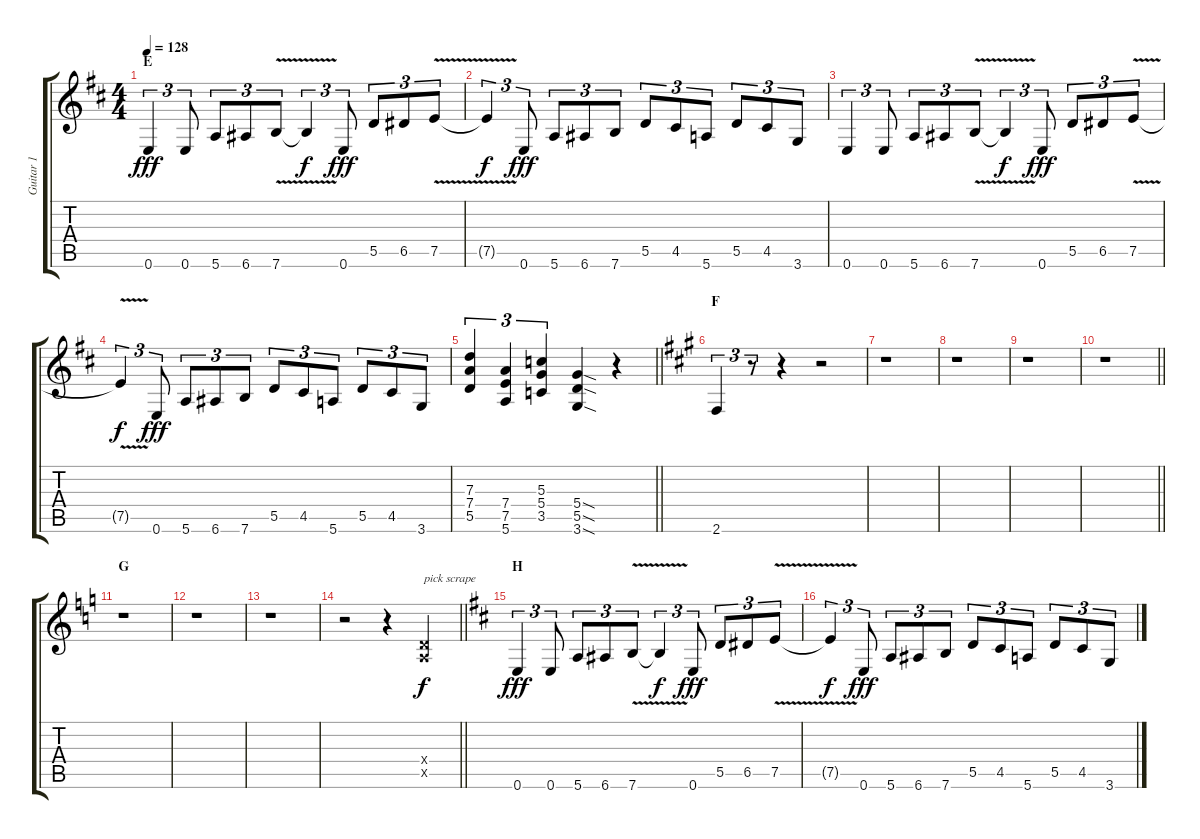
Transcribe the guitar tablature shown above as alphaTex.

\track ("Guitar 1" "Guitar 1") {instrument distortionguitar}
\staff {score tabs}
\tuning (E4 B3 G3 D3 A2 E2) {hide}
\ts (4 4)
\section ("" "E")
\tempo 128
\clef g2
\ks d
0.6.4{tu (3 2) dy fff} 0.6.8{tu (3 2)} 5.6.8{tu (3 2)} 6.6.8{tu (3 2)} 7.6{v}.8{tu (3 2)} 7.6{t}.4{tu (3 2) dy f} 0.6.8{tu (3 2) dy fff} 5.5.8{tu (3 2)} 6.5.8{tu (3 2)} 7.5{v}.8{tu (3 2)} |
7.5{t}.4{tu (3 2) dy f} 0.6.8{tu (3 2) dy fff} 5.6.8{tu (3 2)} 6.6.8{tu (3 2)} 7.6.8{tu (3 2)} 5.5.8{tu (3 2)} 4.5.8{tu (3 2)} 5.6.8{tu (3 2)} 5.5.8{tu (3 2)} 4.5.8{tu (3 2)} 3.6.8{tu (3 2)} |
0.6.4{tu (3 2)} 0.6.8{tu (3 2)} 5.6.8{tu (3 2)} 6.6.8{tu (3 2)} 7.6{v}.8{tu (3 2)} 7.6{t}.4{tu (3 2) dy f} 0.6.8{tu (3 2) dy fff} 5.5.8{tu (3 2)} 6.5.8{tu (3 2)} 7.5{v}.8{tu (3 2)} |
7.5{t}.4{tu (3 2) dy f} 0.6.8{tu (3 2) dy fff} 5.6.8{tu (3 2)} 6.6.8{tu (3 2)} 7.6.8{tu (3 2)} 5.5.8{tu (3 2)} 4.5.8{tu (3 2)} 5.6.8{tu (3 2)} 5.5.8{tu (3 2)} 4.5.8{tu (3 2)} 3.6.8{tu (3 2)} |
\barLineRight lightlight
(7.3 7.4 5.5).4{tu (3 2)} (7.4 7.5 5.6).4{tu (3 2)} (5.3 5.4 3.5).4{tu (3 2)} (5.4{sod} 5.5{sod} 3.6{sod}).4 r.4 |
\section ("" "F")
\ks a
2.6.4{tu (3 2)} r.8{tu (3 2)} r.4 r.2 |
r.1 |
r.1 |
r.1 |
\barLineRight lightlight
r.1 |
\section ("" "G")
\ks c
r.1 |
r.1 |
r.1 |
\barLineRight lightlight
r.2 r.4 (0.4{x} 0.5{x}).4{txt "pick scrape" dy f} |
\section ("" "H")
\ks d
0.6.4{tu (3 2) dy fff} 0.6.8{tu (3 2)} 5.6.8{tu (3 2)} 6.6.8{tu (3 2)} 7.6{v}.8{tu (3 2)} 7.6{t}.4{tu (3 2) dy f} 0.6.8{tu (3 2) dy fff} 5.5.8{tu (3 2)} 6.5.8{tu (3 2)} 7.5{v}.8{tu (3 2)} |
7.5{t}.4{tu (3 2) dy f} 0.6.8{tu (3 2) dy fff} 5.6.8{tu (3 2)} 6.6.8{tu (3 2)} 7.6.8{tu (3 2)} 5.5.8{tu (3 2)} 4.5.8{tu (3 2)} 5.6.8{tu (3 2)} 5.5.8{tu (3 2)} 4.5.8{tu (3 2)} 3.6.8{tu (3 2)}
